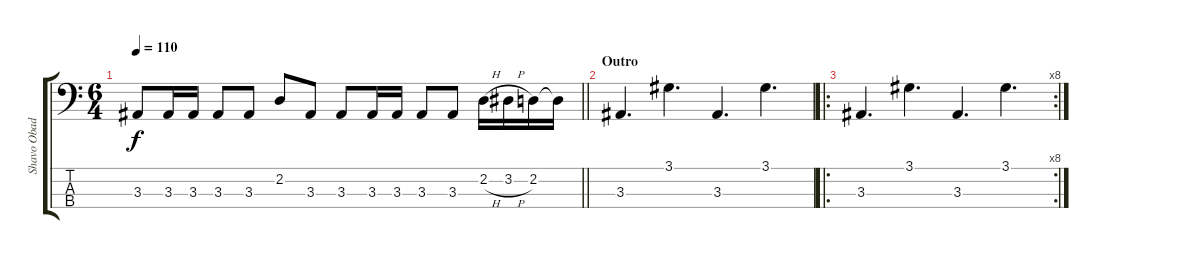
\track ("Shavo Obadijan" "Shavo Obad") {instrument electricbasspick}
\staff {score tabs}
\tuning (F2 C2 G1 C1) {hide}
\ts (6 4)
\tempo 110
\clef f4
\barLineRight lightlight
\ks c
3.3.8{dy f} 3.3.16 3.3.16 3.3.8 3.3.8 2.2.8 3.3.8 3.3.8 3.3.16 3.3.16 3.3.8 3.3.8 2.2{h}.16 3.2{h}.16 2.2.16 2.2{t}.16 |
\section ("" "Outro")
3.3.4{d} 3.1.4{d} 3.3.4{d} 3.1.4{d} |
\ro
\rc 8
3.3.4{d} 3.1.4{d} 3.3.4{d} 3.1.4{d}
